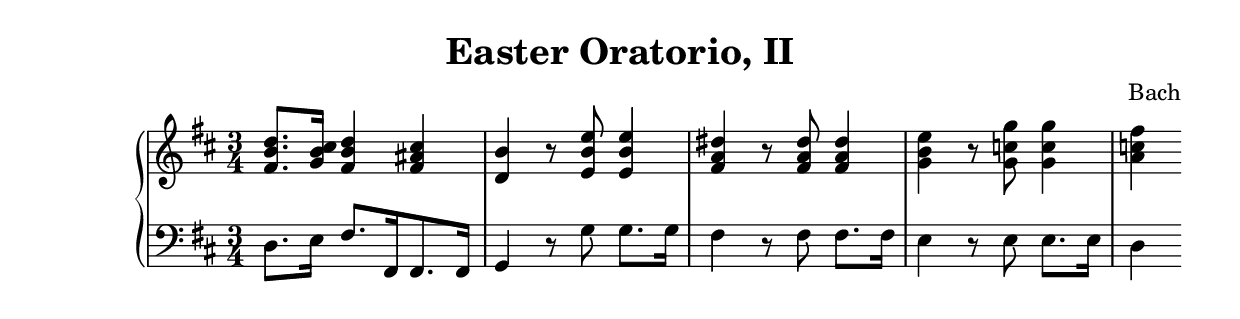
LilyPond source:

\version "2.12.0"
\header {
  title = "Easter Oratorio, II"
  composer = "Bach"
}
cima = \relative c' {
  \time 3/4
  \key d \major
  <fis b d>8.
  <g b cis>16
  <fis b d>4
  <fis ais cis>4
  <d b'>4
  r8
  <e b' e>8
  <e b' e>4
  <fis a dis>4
  r8
  <fis a dis>8
  <fis a dis>4
  <g b e>4
  r8
  <g c! g'>8
  <g c g'>4
  <a c! fis>
}


baixo = \relative c {
  \clef bass
  \key d \major
  \time 3/4
  d8. e16 fis8.[ fis,16 fis8. fis16]
  g4 r8 g'8 g8. g16
  fis4 r8 fis8 fis8. fis16
  e4 r8 e8 e8. e16
  d4
}

\score {
  \context PianoStaff = "piano" <<
    \new Staff = "cima" { \cima }
    \new Staff = "baixo" { \baixo }
  >>
  \layout {
                                %		ragged-right = ##t 
    \context {
      \Staff
      \consists Horizontal_bracket_engraver
    }
  }
}

